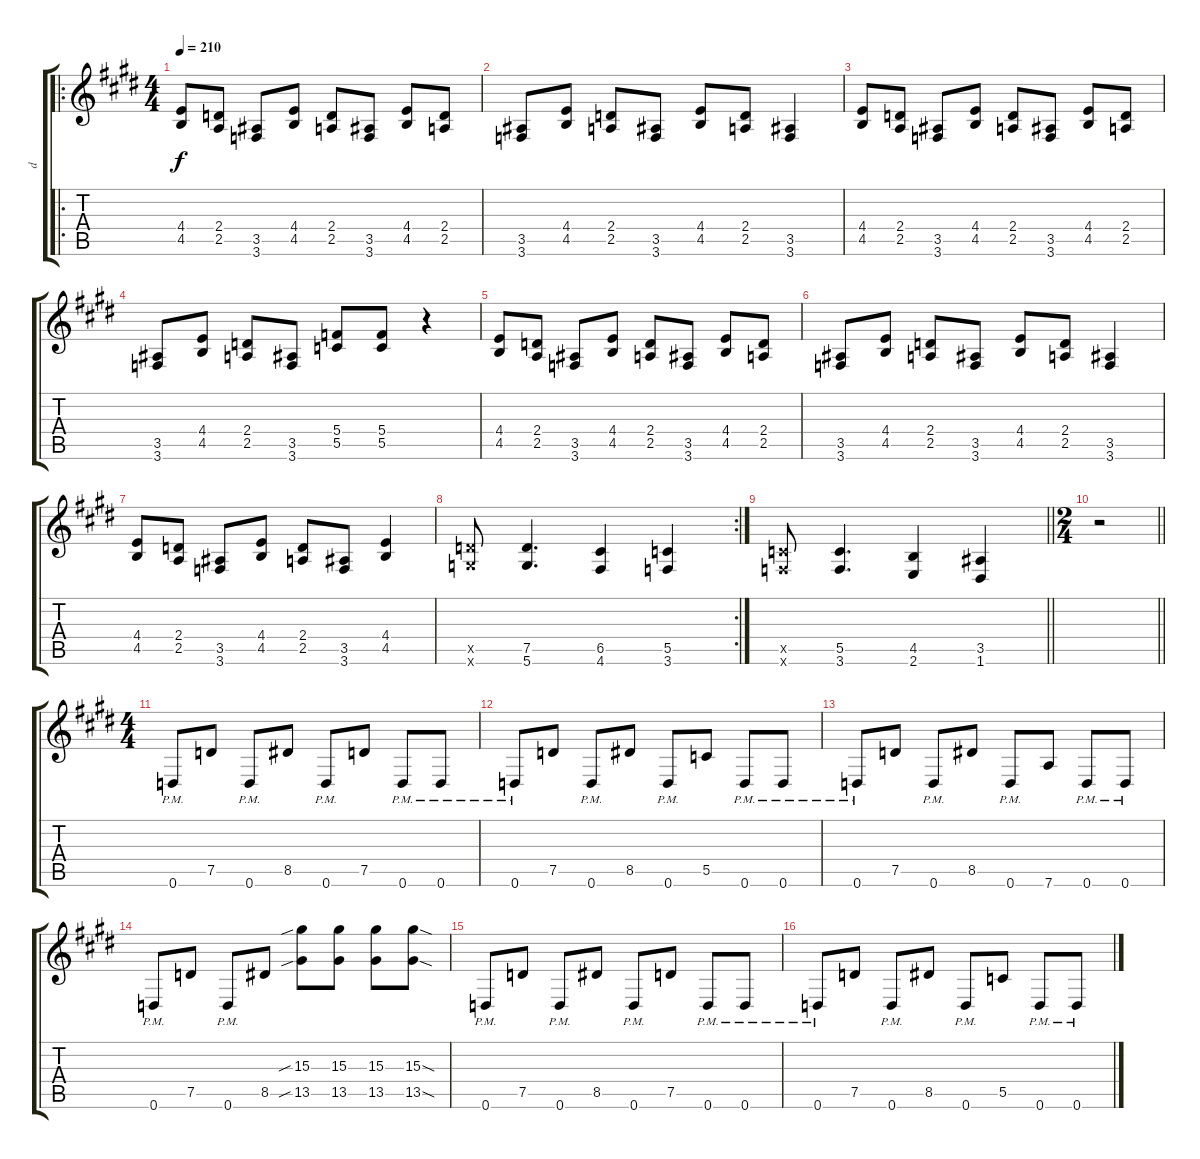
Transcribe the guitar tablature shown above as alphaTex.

\track ("d" "d") {instrument distortionguitar}
\staff {score tabs}
\tuning (D4 A3 F3 C3 G2 D2) {hide}
\ro
\ts (4 4)
\tempo 210
\clef g2
\ks e
(4.4 4.5).8{dy f instrument distortionguitar} (2.4 2.5).8 (3.5 3.6).8 (4.4 4.5).8 (2.4 2.5).8 (3.5 3.6).8 (4.4 4.5).8 (2.4 2.5).8 |
\ks c#minor
(3.5 3.6).8 (4.4 4.5).8 (2.4 2.5).8 (3.5 3.6).8 (4.4 4.5).8 (2.4 2.5).8 (3.5 3.6).4 |
(4.4 4.5).8 (2.4 2.5).8 (3.5 3.6).8 (4.4 4.5).8 (2.4 2.5).8 (3.5 3.6).8 (4.4 4.5).8 (2.4 2.5).8 |
(3.5 3.6).8 (4.4 4.5).8 (2.4 2.5).8 (3.5 3.6).8 (5.4 5.5).8 (5.4 5.5).8 r.4 |
(4.4 4.5).8 (2.4 2.5).8 (3.5 3.6).8 (4.4 4.5).8 (2.4 2.5).8 (3.5 3.6).8 (4.4 4.5).8 (2.4 2.5).8 |
(3.5 3.6).8 (4.4 4.5).8 (2.4 2.5).8 (3.5 3.6).8 (4.4 4.5).8 (2.4 2.5).8 (3.5 3.6).4 |
(4.4 4.5).8 (2.4 2.5).8 (3.5 3.6).8 (4.4 4.5).8 (2.4 2.5).8 (3.5 3.6).8 (4.4 4.5).4 |
\rc 2
(7.5{x} 5.6{x}).8 (7.5 5.6).4{d} (6.5 4.6).4 (5.5 3.6).4 |
\barLineRight lightlight
(5.5{x} 3.6{x}).8 (5.5 3.6).4{d} (4.5 2.6).4 (3.5 1.6).4 |
\ts (2 4)
\barLineRight lightlight
r.2 |
\ts (4 4)
\ks e
0.6{pm}.8 7.5.8 0.6{pm}.8 8.5.8 0.6{pm}.8 7.5.8 0.6{pm}.8 0.6{pm}.8 |
\ks c#minor
0.6{pm}.8 7.5.8 0.6{pm}.8 8.5.8 0.6{pm}.8 5.5.8 0.6{pm}.8 0.6{pm}.8 |
0.6{pm}.8 7.5.8 0.6{pm}.8 8.5.8 0.6{pm}.8 7.6.8 0.6{pm}.8 0.6{pm}.8 |
0.6{pm}.8 7.5.8 0.6{pm}.8 8.5.8 (15.3{sib} 13.5{sib}).8 (15.3 13.5).8 (15.3 13.5).8 (15.3{sod} 13.5{sod}).8 |
\ks e
0.6{pm}.8 7.5.8 0.6{pm}.8 8.5.8 0.6{pm}.8 7.5.8 0.6{pm}.8 0.6{pm}.8 |
\ks c#minor
0.6{pm}.8 7.5.8 0.6{pm}.8 8.5.8 0.6{pm}.8 5.5.8 0.6{pm}.8 0.6{pm}.8
